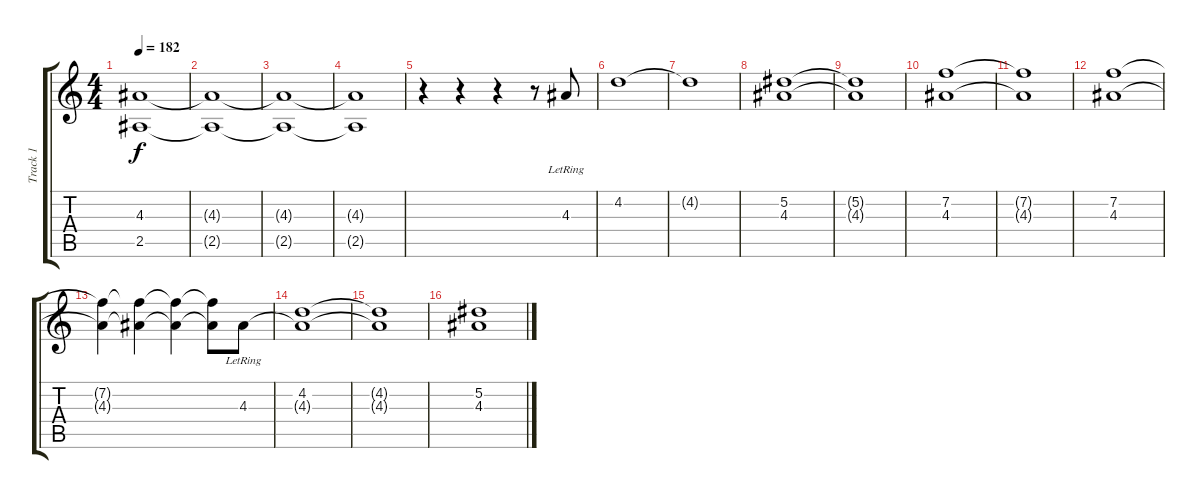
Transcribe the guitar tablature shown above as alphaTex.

\track ("Track 1" "Track 1") {instrument distortionguitar}
\staff {score tabs}
\tuning (Eb4 Bb3 Gb3 Db3 Ab2 Eb2) {hide}
\ts (4 4)
\tempo 182
\clef g2
\ks c
(4.3{t} 2.5{t}).1{dy f} |
(4.3{t} 2.5{t}).1 |
(4.3{t} 2.5{t}).1 |
(4.3{t} 2.5{t}).1 |
r.4 r.4 r.4 r.8 4.3{lr}.8 |
4.2.1 |
4.2{t}.1 |
(5.2 4.3).1 |
(5.2{t} 4.3{t}).1 |
(7.2 4.3).1 |
(7.2{t} 4.3{t}).1 |
(7.2 4.3).1 |
(7.2{t} 4.3{t}).4 (7.2{t} 4.3{t}).4 (7.2{t} 4.3{t}).4 (7.2{t} 4.3{t}).8 4.3{lr}.8 |
(4.2 4.3{t}).1 |
(4.2{t} 4.3{t}).1 |
(5.2 4.3).1
